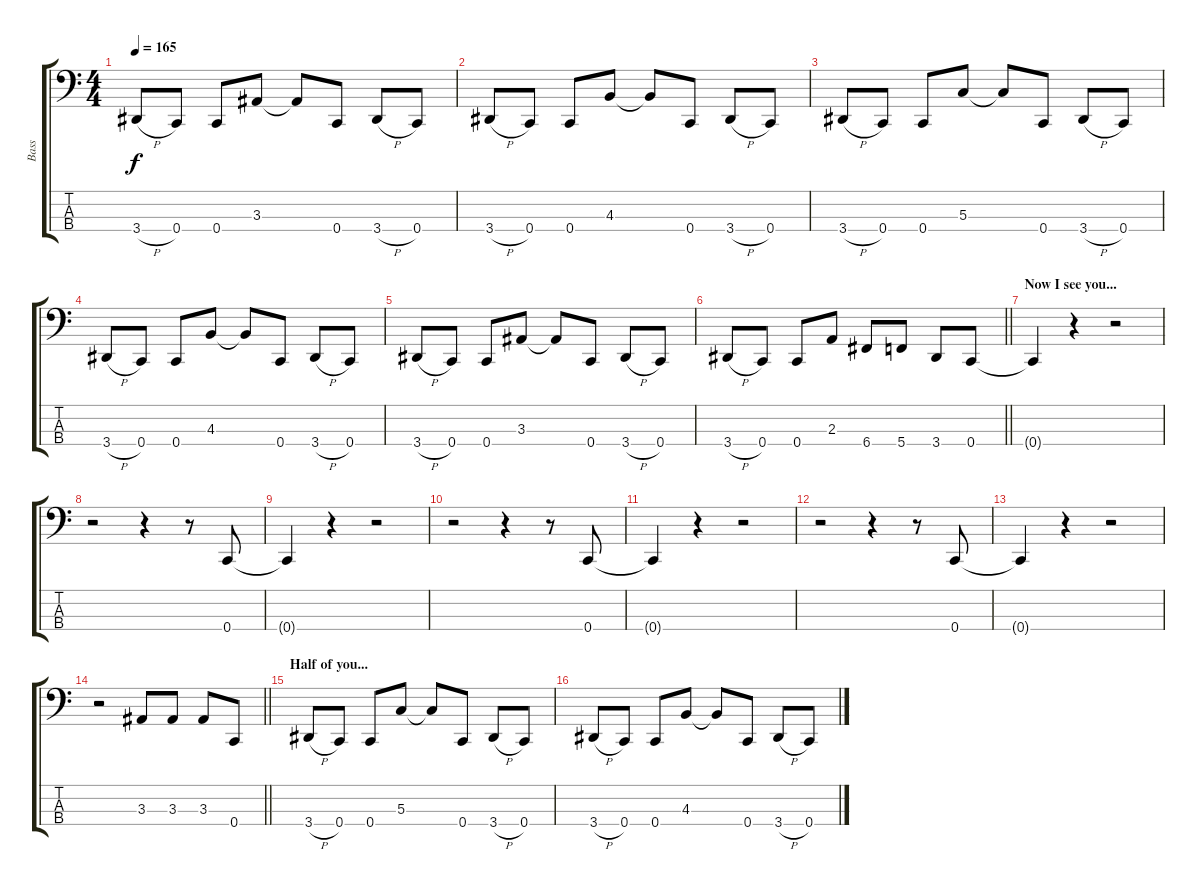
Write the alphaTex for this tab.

\track ("Bass" "Bass") {instrument electricbasspick}
\staff {score tabs}
\tuning (F2 C2 G1 C1) {hide}
\ts (4 4)
\tempo 165
\clef f4
\ks c
3.4{h}.8{dy f} 0.4.8 0.4.8 3.3.8 3.3{t}.8 0.4.8 3.4{h}.8 0.4.8 |
3.4{h}.8 0.4.8 0.4.8 4.3.8 4.3{t}.8 0.4.8 3.4{h}.8 0.4.8 |
3.4{h}.8 0.4.8 0.4.8 5.3.8 5.3{t}.8 0.4.8 3.4{h}.8 0.4.8 |
3.4{h}.8 0.4.8 0.4.8 4.3.8 4.3{t}.8 0.4.8 3.4{h}.8 0.4.8 |
3.4{h}.8 0.4.8 0.4.8 3.3.8 3.3{t}.8 0.4.8 3.4{h}.8 0.4.8 |
\barLineRight lightlight
3.4{h}.8 0.4.8 0.4.8 2.3.8 6.4.8 5.4.8 3.4.8 0.4.8 |
\section ("" "Now I see you...")
0.4{t}.4 r.4 r.2 |
r.2 r.4 r.8 0.4.8 |
0.4{t}.4 r.4 r.2 |
r.2 r.4 r.8 0.4.8 |
0.4{t}.4 r.4 r.2 |
r.2 r.4 r.8 0.4.8 |
0.4{t}.4 r.4 r.2 |
\barLineRight lightlight
r.2 3.3.8 3.3.8 3.3.8 0.4.8 |
\section ("" "Half of you...")
3.4{h}.8 0.4.8 0.4.8 5.3.8 5.3{t}.8 0.4.8 3.4{h}.8 0.4.8 |
3.4{h}.8 0.4.8 0.4.8 4.3.8 4.3{t}.8 0.4.8 3.4{h}.8 0.4.8
